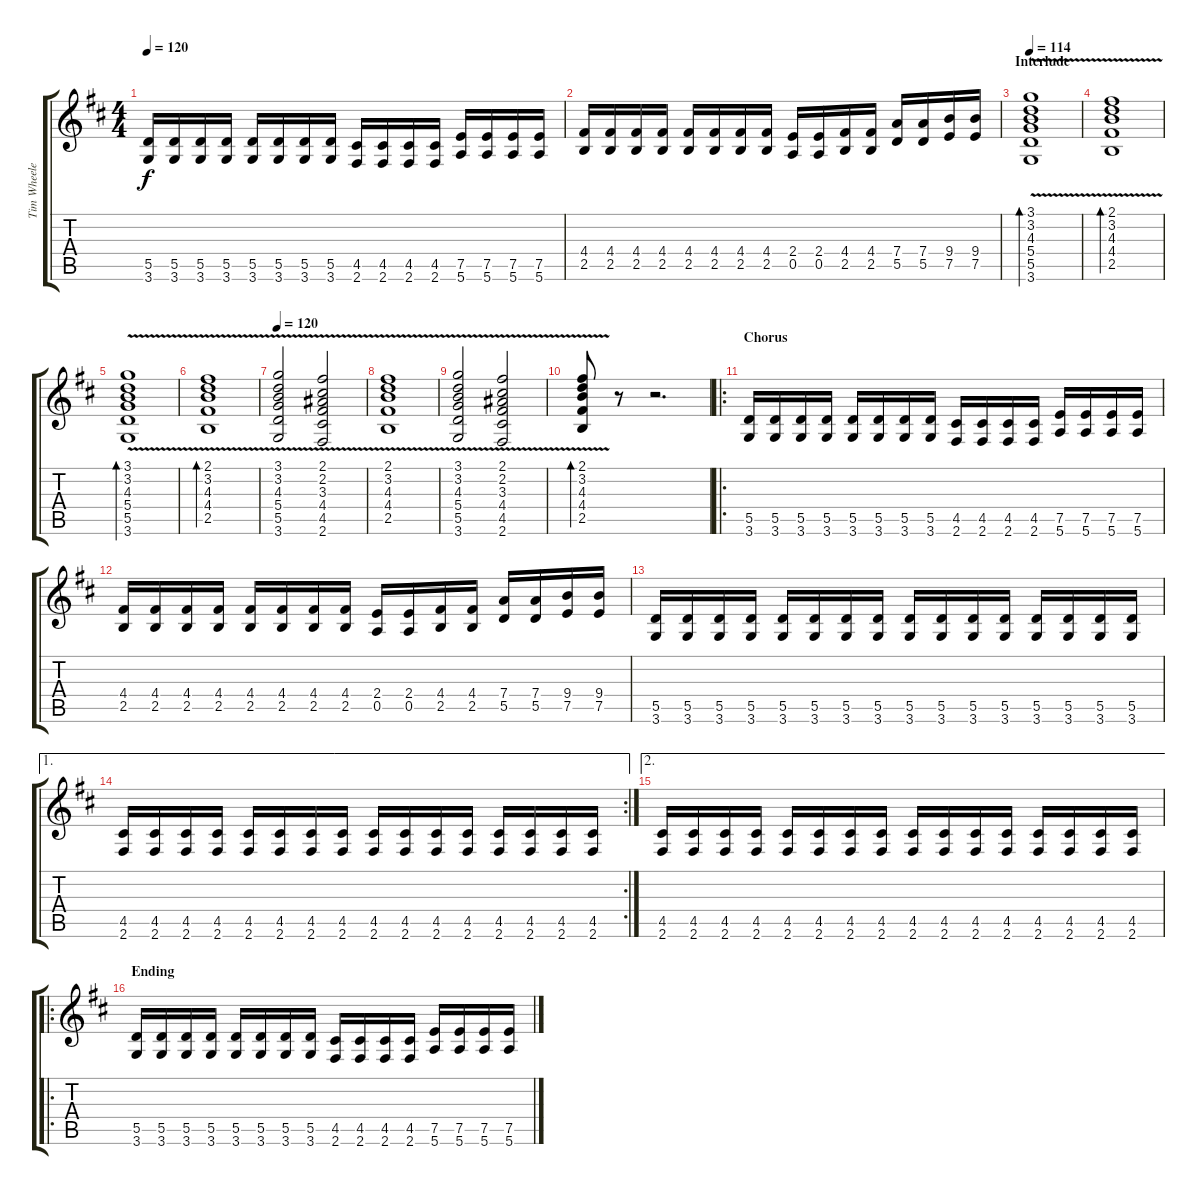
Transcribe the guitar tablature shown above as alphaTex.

\track ("Tim Wheeler" "Tim Wheele") {instrument distortionguitar}
\staff {score tabs}
\tuning (E4 B3 G3 D3 A2 E2) {hide}
\ts (4 4)
\tempo 120
\clef g2
\ks d
(5.5 3.6).16{dy f} (5.5 3.6).16 (5.5 3.6).16 (5.5 3.6).16 (5.5 3.6).16 (5.5 3.6).16 (5.5 3.6).16 (5.5 3.6).16 (4.5 2.6).16 (4.5 2.6).16 (4.5 2.6).16 (4.5 2.6).16 (7.5 5.6).16 (7.5 5.6).16 (7.5 5.6).16 (7.5 5.6).16 |
(4.4 2.5).16 (4.4 2.5).16 (4.4 2.5).16 (4.4 2.5).16 (4.4 2.5).16 (4.4 2.5).16 (4.4 2.5).16 (4.4 2.5).16 (2.4 0.5).16 (2.4 0.5).16 (4.4 2.5).16 (4.4 2.5).16 (7.4 5.5).16 (7.4 5.5).16 (9.4 7.5).16 (9.4 7.5).16 |
\section ("" "Interlude")
\tempo 114
(3.1{v} 3.2 4.3 5.4 5.5 3.6).1{bd 240 instrument electricguitarclean} |
(2.1{v} 3.2 4.3 4.4 2.5).1{bd 240} |
(3.1{v} 3.2 4.3 5.4 5.5 3.6).1{bd 240} |
(2.1{v} 3.2 4.3 4.4 2.5).1{bd 240} |
\tempo 120
(3.1{v} 3.2 4.3 5.4 5.5 3.6).2 (2.1{v} 2.2 3.3 4.4 4.5 2.6).2 |
(2.1{v} 3.2 4.3 4.4 2.5).1 |
(3.1{v} 3.2 4.3 5.4 5.5 3.6).2 (2.1{v} 2.2 3.3 4.4 4.5 2.6).2 |
(2.1{v} 3.2 4.3 4.4 2.5).8{bd 240} r.8 r.2{d} |
\ro
\section ("" "Chorus")
(5.5 3.6).16{balance 8 instrument distortionguitar} (5.5 3.6).16 (5.5 3.6).16 (5.5 3.6).16 (5.5 3.6).16 (5.5 3.6).16 (5.5 3.6).16 (5.5 3.6).16 (4.5 2.6).16 (4.5 2.6).16 (4.5 2.6).16 (4.5 2.6).16 (7.5 5.6).16 (7.5 5.6).16 (7.5 5.6).16 (7.5 5.6).16 |
(4.4 2.5).16 (4.4 2.5).16 (4.4 2.5).16 (4.4 2.5).16 (4.4 2.5).16 (4.4 2.5).16 (4.4 2.5).16 (4.4 2.5).16 (2.4 0.5).16 (2.4 0.5).16 (4.4 2.5).16 (4.4 2.5).16 (7.4 5.5).16 (7.4 5.5).16 (9.4 7.5).16 (9.4 7.5).16 |
(5.5 3.6).16 (5.5 3.6).16 (5.5 3.6).16 (5.5 3.6).16 (5.5 3.6).16 (5.5 3.6).16 (5.5 3.6).16 (5.5 3.6).16 (5.5 3.6).16 (5.5 3.6).16 (5.5 3.6).16 (5.5 3.6).16 (5.5 3.6).16 (5.5 3.6).16 (5.5 3.6).16 (5.5 3.6).16 |
\ae 1
\rc 2
(4.5 2.6).16 (4.5 2.6).16 (4.5 2.6).16 (4.5 2.6).16 (4.5 2.6).16 (4.5 2.6).16 (4.5 2.6).16 (4.5 2.6).16 (4.5 2.6).16 (4.5 2.6).16 (4.5 2.6).16 (4.5 2.6).16 (4.5 2.6).16 (4.5 2.6).16 (4.5 2.6).16 (4.5 2.6).16 |
\ae 2
(4.5 2.6).16 (4.5 2.6).16 (4.5 2.6).16 (4.5 2.6).16 (4.5 2.6).16 (4.5 2.6).16 (4.5 2.6).16 (4.5 2.6).16 (4.5 2.6).16 (4.5 2.6).16 (4.5 2.6).16 (4.5 2.6).16 (4.5 2.6).16 (4.5 2.6).16 (4.5 2.6).16 (4.5 2.6).16 |
\ro
\section ("" "Ending")
(5.5 3.6).16{balance 8 instrument distortionguitar} (5.5 3.6).16 (5.5 3.6).16 (5.5 3.6).16 (5.5 3.6).16 (5.5 3.6).16 (5.5 3.6).16 (5.5 3.6).16 (4.5 2.6).16 (4.5 2.6).16 (4.5 2.6).16 (4.5 2.6).16 (7.5 5.6).16 (7.5 5.6).16 (7.5 5.6).16 (7.5 5.6).16
